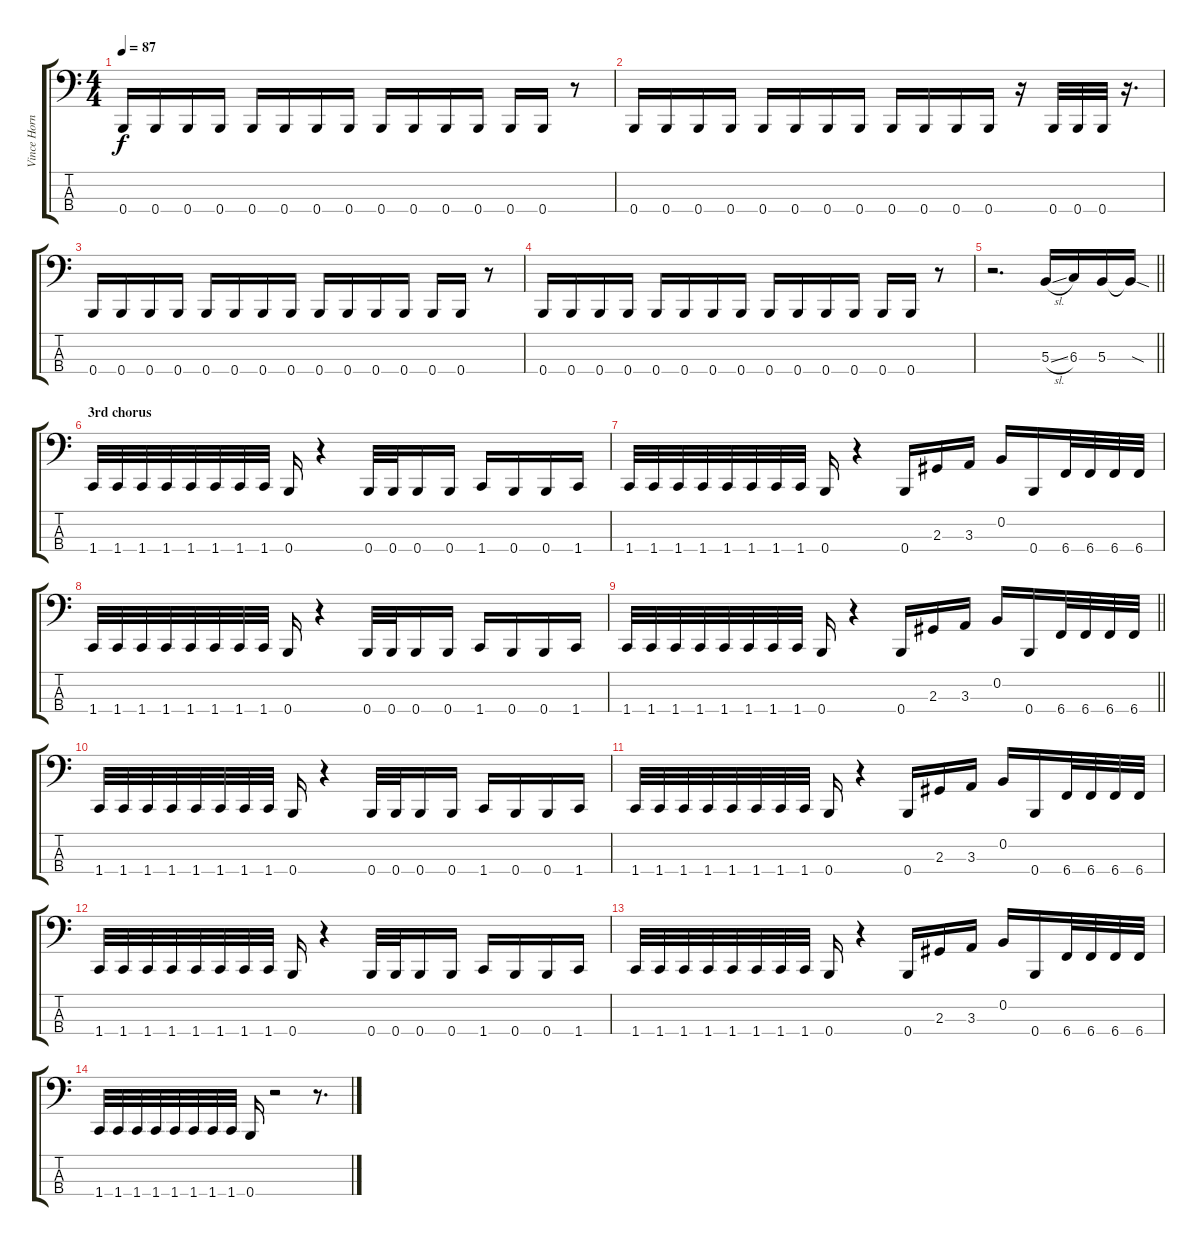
\track ("Vince Hornsby" "Vince Horn") {instrument electricbasspick}
\staff {score tabs}
\tuning (E2 B1 Gb1 B0) {hide}
\ts (4 4)
\tempo 87
\clef f4
\ks c
0.4.16{dy f} 0.4.16 0.4.16 0.4.16 0.4.16 0.4.16 0.4.16 0.4.16 0.4.16 0.4.16 0.4.16 0.4.16 0.4.16 0.4.16 r.8 |
0.4.16 0.4.16 0.4.16 0.4.16 0.4.16 0.4.16 0.4.16 0.4.16 0.4.16 0.4.16 0.4.16 0.4.16 r.16 0.4.32 0.4.32 0.4.32 r.16{d} |
0.4.16 0.4.16 0.4.16 0.4.16 0.4.16 0.4.16 0.4.16 0.4.16 0.4.16 0.4.16 0.4.16 0.4.16 0.4.16 0.4.16 r.8 |
0.4.16 0.4.16 0.4.16 0.4.16 0.4.16 0.4.16 0.4.16 0.4.16 0.4.16 0.4.16 0.4.16 0.4.16 0.4.16 0.4.16 r.8 |
\barLineRight lightlight
r.2{d} 5.3{sl}.16 6.3.16 5.3.16 5.3{sod t}.16 |
\section ("" "3rd chorus")
1.4.32 1.4.32 1.4.32 1.4.32 1.4.32 1.4.32 1.4.32 1.4.32 0.4.16 r.4 0.4.32 0.4.32 0.4.16 0.4.16 1.4.16 0.4.16 0.4.16 1.4.16 |
1.4.32 1.4.32 1.4.32 1.4.32 1.4.32 1.4.32 1.4.32 1.4.32 0.4.16 r.4 0.4.16 2.3.16 3.3.16 0.2.16 0.4.16 6.4.32 6.4.32 6.4.32 6.4.32 |
1.4.32 1.4.32 1.4.32 1.4.32 1.4.32 1.4.32 1.4.32 1.4.32 0.4.16 r.4 0.4.32 0.4.32 0.4.16 0.4.16 1.4.16 0.4.16 0.4.16 1.4.16 |
\barLineRight lightlight
1.4.32 1.4.32 1.4.32 1.4.32 1.4.32 1.4.32 1.4.32 1.4.32 0.4.16 r.4 0.4.16 2.3.16 3.3.16 0.2.16 0.4.16 6.4.32 6.4.32 6.4.32 6.4.32 |
1.4.32 1.4.32 1.4.32 1.4.32 1.4.32 1.4.32 1.4.32 1.4.32 0.4.16 r.4 0.4.32 0.4.32 0.4.16 0.4.16 1.4.16 0.4.16 0.4.16 1.4.16 |
1.4.32 1.4.32 1.4.32 1.4.32 1.4.32 1.4.32 1.4.32 1.4.32 0.4.16 r.4 0.4.16 2.3.16 3.3.16 0.2.16 0.4.16 6.4.32 6.4.32 6.4.32 6.4.32 |
1.4.32 1.4.32 1.4.32 1.4.32 1.4.32 1.4.32 1.4.32 1.4.32 0.4.16 r.4 0.4.32 0.4.32 0.4.16 0.4.16 1.4.16 0.4.16 0.4.16 1.4.16 |
1.4.32 1.4.32 1.4.32 1.4.32 1.4.32 1.4.32 1.4.32 1.4.32 0.4.16 r.4 0.4.16 2.3.16 3.3.16 0.2.16 0.4.16 6.4.32 6.4.32 6.4.32 6.4.32 |
1.4.32 1.4.32 1.4.32 1.4.32 1.4.32 1.4.32 1.4.32 1.4.32 0.4.16 r.2 r.8{d}
